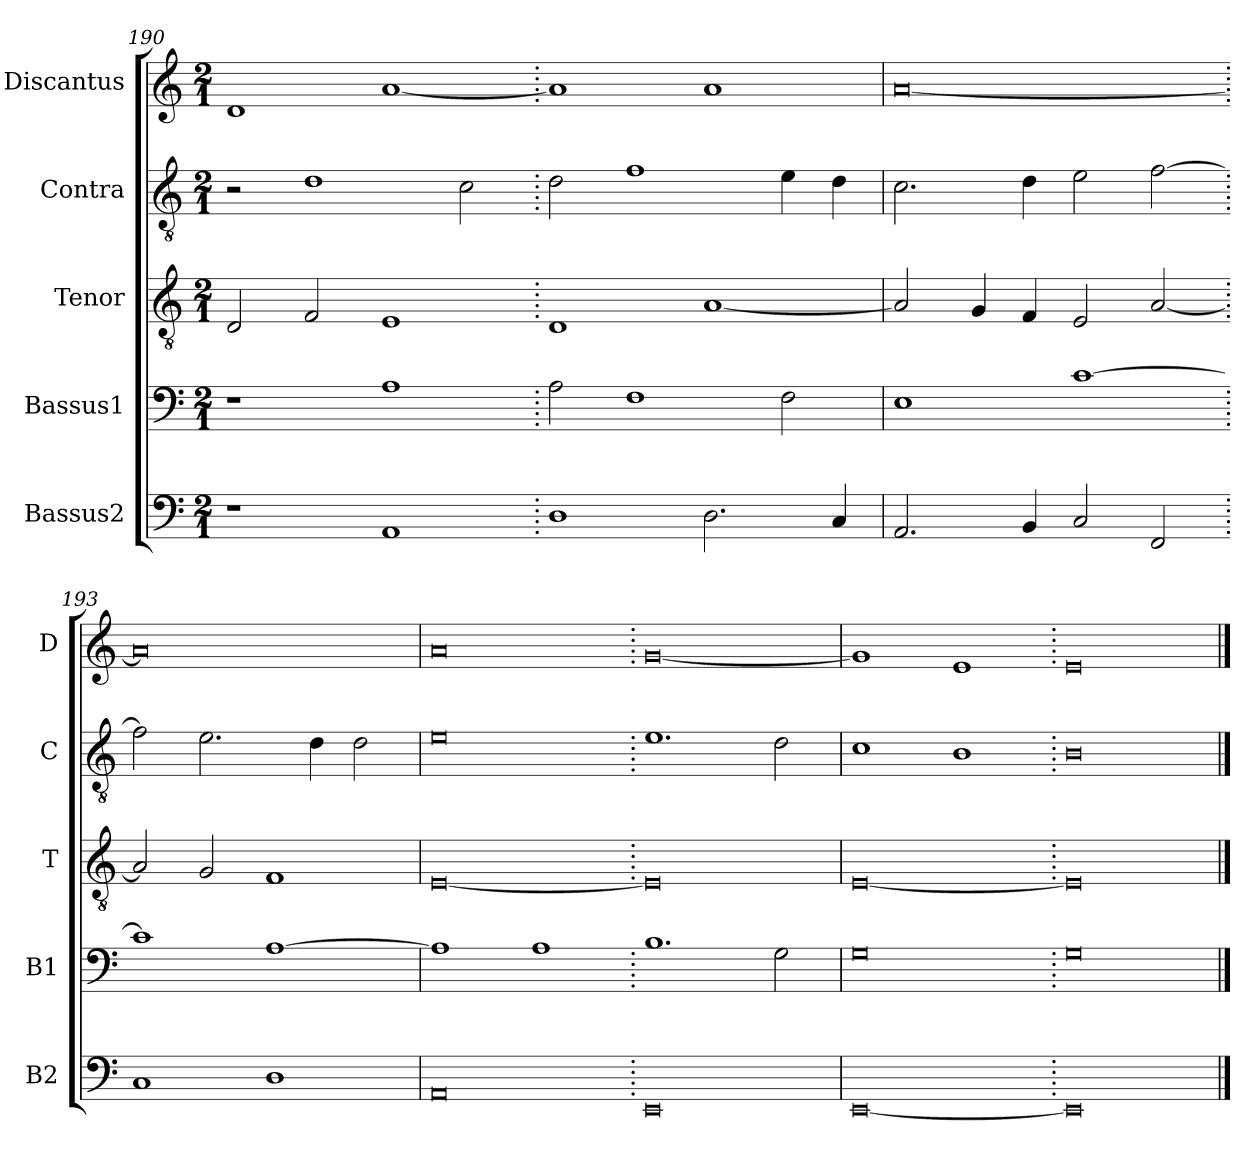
**kern	**kern	**kern	**kern	**kern
*part5	*part4	*part3	*part2	*part1
*staff5	*staff4	*staff3	*staff2	*staff1
*I"Bassus2	*I"Bassus1	*I"Tenor	*I"Contra	*I"Discantus
*I'B2	*I'B1	*I'T	*I'C	*I'D
*clefF4	*clefF4	*clefGv2	*clefGv2	*clefG2
*k[]	*k[]	*k[]	*k[]	*k[]
*M2/1	*M2/1	*M2/1	*M2/1	*M2/1
=190	=190	=190	=190	=190
1r	1r	2D/	2r	1d
.	.	2F/	1d	.
1AA	1A	1E	.	[1a
.	.	.	2c\	.
=191.	=191.	=191.	=191.	=191.
1D	2A\	1D	2d\	1a]
.	1F	.	1f	.
2.D\	.	[1A	.	1a
.	2F\	.	4e\	.
4C/	.	.	4d\	.
=192	=192	=192	=192	=192
2.AA/	1E	2A/]	2.c\	[0a
.	.	4G/	.	.
4BB/	.	4F/	4d\	.
2C/	[1c	2E/	2e\	.
2FF/	.	[2A/	[2f\	.
=193.	=193.	=193.	=193.	=193.
1C	1c]	2A/]	2f\]	0a]
.	.	2G/	2.e\	.
1D	[1A	1F	.	.
.	.	.	4d\	.
.	.	.	2d\	.
=194	=194	=194	=194	=194
0AA	1A]	[0E	0e	0a
.	1A	.	.	.
=195.	=195.	=195.	=195.	=195.
0EE	1.B	0E]	1.e	[0g
.	2G\	.	2d\	.
=196	=196	=196	=196	=196
[0EE	0G	[0E	1c	1g]
.	.	.	1B	1e
=197.	=197.	=197.	=197.	=197.
0EE]	0G	0E]	0B	0e
==	==	==	==	==
*-	*-	*-	*-	*-
